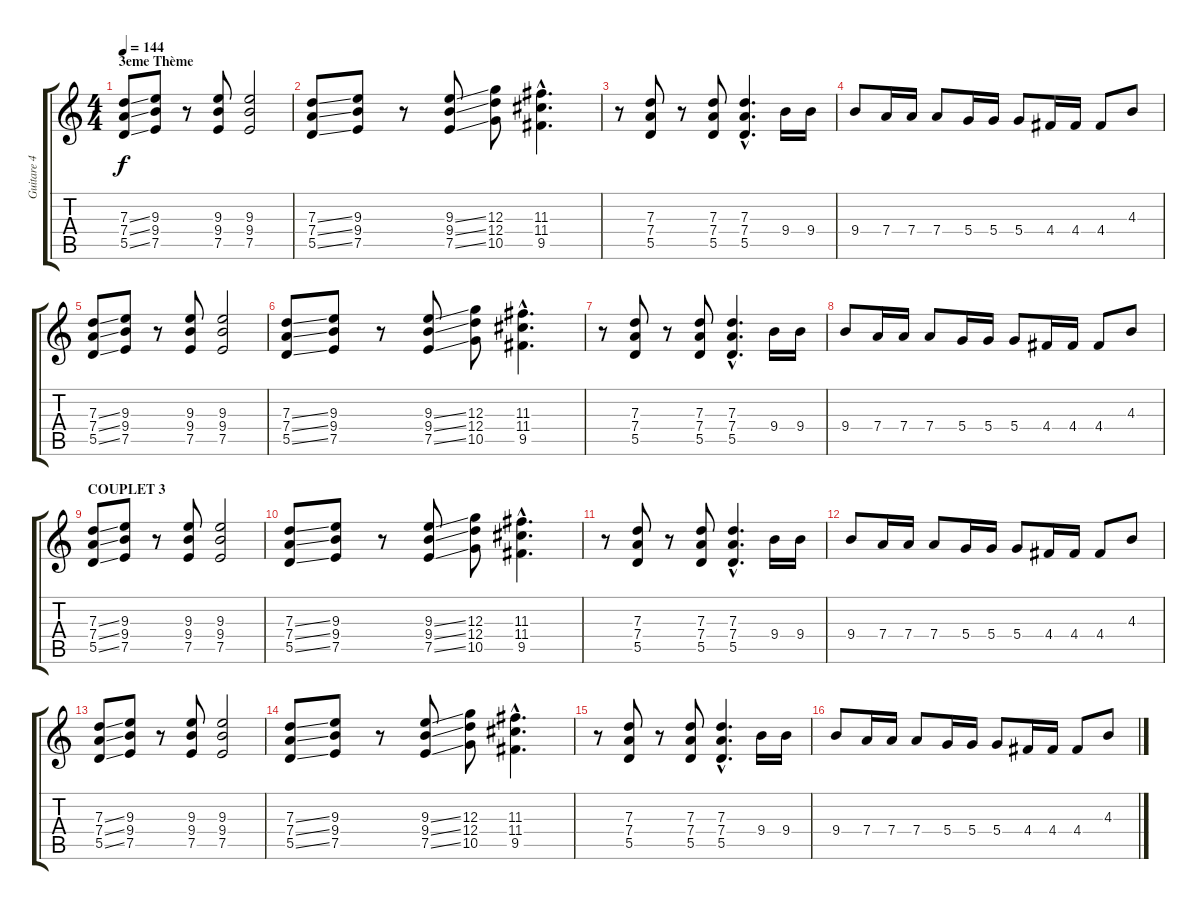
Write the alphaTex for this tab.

\track ("Guitare 4 ( Electrique )" "Guitare 4 ") {instrument distortionguitar}
\staff {score tabs}
\tuning (E4 B3 G3 D3 A2 E2) {hide}
\ts (4 4)
\section ("" "3eme Thème")
\tempo 144
\clef g2
\ks c
(7.3{ss} 7.4{ss} 5.5{ss}).8{dy f} (9.3 9.4 7.5).8 r.8 (9.3 9.4 7.5).8 (9.3 9.4 7.5).2 |
(7.3{ss} 7.4{ss} 5.5{ss}).8 (9.3 9.4 7.5).8 r.8 (9.3{ss} 9.4{ss} 7.5{ss}).8 (12.3 12.4 10.5).8 (11.3{hac} 11.4{hac} 9.5{hac}).4{d} |
r.8 (7.3 7.4 5.5).8 r.8 (7.3 7.4 5.5).8 (7.3{hac} 7.4{hac} 5.5{hac}).4{d} 9.4.16 9.4.16 |
9.4.8 7.4.16 7.4.16 7.4.8 5.4.16 5.4.16 5.4.8 4.4.16 4.4.16 4.4.8 4.3.8 |
(7.3{ss} 7.4{ss} 5.5{ss}).8 (9.3 9.4 7.5).8 r.8 (9.3 9.4 7.5).8 (9.3 9.4 7.5).2 |
(7.3{ss} 7.4{ss} 5.5{ss}).8 (9.3 9.4 7.5).8 r.8 (9.3{ss} 9.4{ss} 7.5{ss}).8 (12.3 12.4 10.5).8 (11.3{hac} 11.4{hac} 9.5{hac}).4{d} |
r.8 (7.3 7.4 5.5).8 r.8 (7.3 7.4 5.5).8 (7.3{hac} 7.4{hac} 5.5{hac}).4{d} 9.4.16 9.4.16 |
9.4.8 7.4.16 7.4.16 7.4.8 5.4.16 5.4.16 5.4.8 4.4.16 4.4.16 4.4.8 4.3.8 |
\section ("" "COUPLET 3")
(7.3{ss} 7.4{ss} 5.5{ss}).8 (9.3 9.4 7.5).8 r.8 (9.3 9.4 7.5).8 (9.3 9.4 7.5).2 |
(7.3{ss} 7.4{ss} 5.5{ss}).8 (9.3 9.4 7.5).8 r.8 (9.3{ss} 9.4{ss} 7.5{ss}).8 (12.3 12.4 10.5).8 (11.3{hac} 11.4{hac} 9.5{hac}).4{d} |
r.8 (7.3 7.4 5.5).8 r.8 (7.3 7.4 5.5).8 (7.3{hac} 7.4{hac} 5.5{hac}).4{d} 9.4.16 9.4.16 |
9.4.8 7.4.16 7.4.16 7.4.8 5.4.16 5.4.16 5.4.8 4.4.16 4.4.16 4.4.8 4.3.8 |
(7.3{ss} 7.4{ss} 5.5{ss}).8 (9.3 9.4 7.5).8 r.8 (9.3 9.4 7.5).8 (9.3 9.4 7.5).2 |
(7.3{ss} 7.4{ss} 5.5{ss}).8 (9.3 9.4 7.5).8 r.8 (9.3{ss} 9.4{ss} 7.5{ss}).8 (12.3 12.4 10.5).8 (11.3{hac} 11.4{hac} 9.5{hac}).4{d} |
r.8 (7.3 7.4 5.5).8 r.8 (7.3 7.4 5.5).8 (7.3{hac} 7.4{hac} 5.5{hac}).4{d} 9.4.16 9.4.16 |
9.4.8 7.4.16 7.4.16 7.4.8 5.4.16 5.4.16 5.4.8 4.4.16 4.4.16 4.4.8 4.3.8
